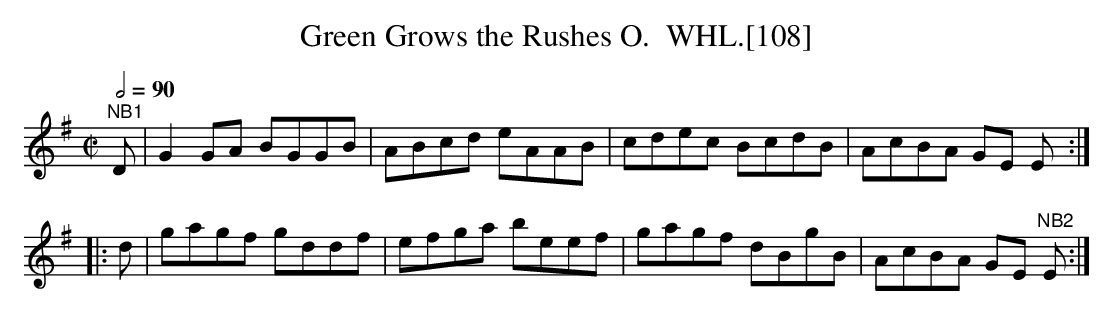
X:1
T:Green Grows the Rushes O.  WHL.[108]
M:C|
L:1/8
Q:1/2=90
K:Em
"^NB1"D|G2 GA BGGB|ABcd eAAB|cdec BcdB|AcBA GE E :|
|:d|gagf gddf|efga beef|gagf dBgB|AcBA GE "^NB2"E :|
